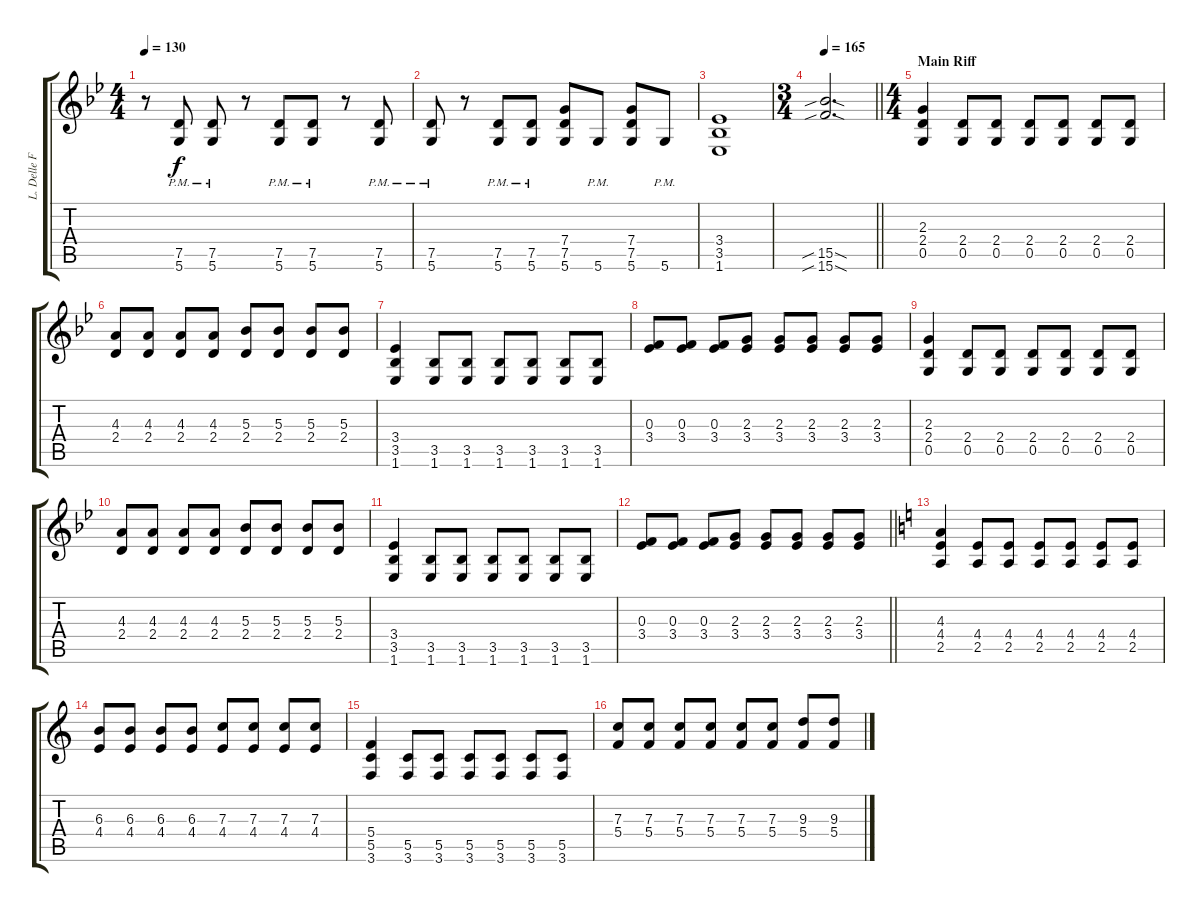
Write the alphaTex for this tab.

\track ("L. Delle Fave (Dist. Guitar R)" "L. Delle F") {instrument overdrivenguitar}
\staff {score tabs}
\tuning (D4 A3 F3 C3 G2 D2) {hide}
\ts (4 4)
\tempo 130
\clef g2
\ks gminor
r.8{dy f} (7.5{pm} 5.6{pm}).8 (7.5{pm} 5.6{pm}).8 r.8 (7.5{pm} 5.6{pm}).8 (7.5{pm} 5.6{pm}).8 r.8 (7.5{pm} 5.6{pm}).8 |
(7.5{pm} 5.6{pm}).8 r.8 (7.5{pm} 5.6{pm}).8 (7.5{pm} 5.6{pm}).8 (7.4 7.5 5.6).8 5.6{pm}.8 (7.4 7.5 5.6).8 5.6{pm}.8 |
(3.4 3.5 1.6).1 |
\ts (3 4)
\tempo 165
\barLineRight lightlight
(15.5{sib sod} 15.6{sib sod}).2{d} |
\ts (4 4)
\section ("" "Main Riff")
(2.3 2.4 0.5).4 (2.4 0.5).8 (2.4 0.5).8 (2.4 0.5).8 (2.4 0.5).8 (2.4 0.5).8 (2.4 0.5).8 |
(4.3 2.4).8 (4.3 2.4).8 (4.3 2.4).8 (4.3 2.4).8 (5.3 2.4).8 (5.3 2.4).8 (5.3 2.4).8 (5.3 2.4).8 |
(3.4 3.5 1.6).4 (3.5 1.6).8 (3.5 1.6).8 (3.5 1.6).8 (3.5 1.6).8 (3.5 1.6).8 (3.5 1.6).8 |
(0.3 3.4).8 (0.3 3.4).8 (0.3 3.4).8 (2.3 3.4).8 (2.3 3.4).8 (2.3 3.4).8 (2.3 3.4).8 (2.3 3.4).8 |
(2.3 2.4 0.5).4 (2.4 0.5).8 (2.4 0.5).8 (2.4 0.5).8 (2.4 0.5).8 (2.4 0.5).8 (2.4 0.5).8 |
(4.3 2.4).8 (4.3 2.4).8 (4.3 2.4).8 (4.3 2.4).8 (5.3 2.4).8 (5.3 2.4).8 (5.3 2.4).8 (5.3 2.4).8 |
(3.4 3.5 1.6).4 (3.5 1.6).8 (3.5 1.6).8 (3.5 1.6).8 (3.5 1.6).8 (3.5 1.6).8 (3.5 1.6).8 |
\barLineRight lightlight
(0.3 3.4).8 (0.3 3.4).8 (0.3 3.4).8 (2.3 3.4).8 (2.3 3.4).8 (2.3 3.4).8 (2.3 3.4).8 (2.3 3.4).8 |
\ks aminor
(4.3 4.4 2.5).4 (4.4 2.5).8 (4.4 2.5).8 (4.4 2.5).8 (4.4 2.5).8 (4.4 2.5).8 (4.4 2.5).8 |
(6.3 4.4).8 (6.3 4.4).8 (6.3 4.4).8 (6.3 4.4).8 (7.3 4.4).8 (7.3 4.4).8 (7.3 4.4).8 (7.3 4.4).8 |
(5.4 5.5 3.6).4 (5.5 3.6).8 (5.5 3.6).8 (5.5 3.6).8 (5.5 3.6).8 (5.5 3.6).8 (5.5 3.6).8 |
(7.3 5.4).8 (7.3 5.4).8 (7.3 5.4).8 (7.3 5.4).8 (7.3 5.4).8 (7.3 5.4).8 (9.3 5.4).8 (9.3 5.4).8
